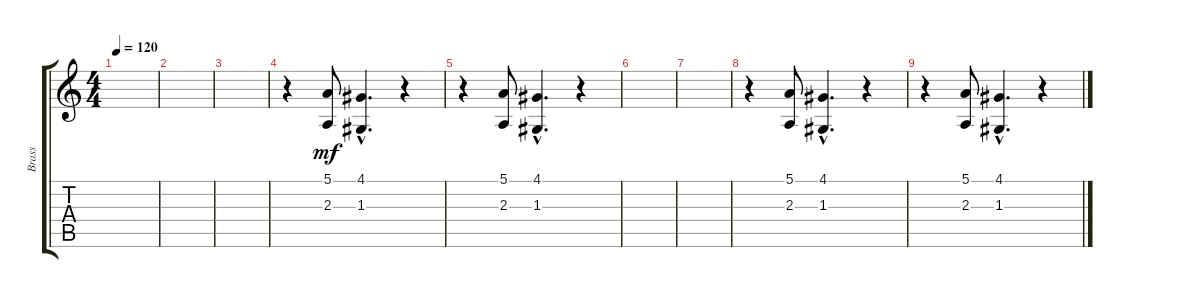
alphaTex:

\track ("Brass" "Brass") {instrument brasssection}
\staff {score tabs}
\tuning (E4 B3 G3 D3 A2 E2) {hide}
\ts (4 4)
\tempo 120
\clef g2
\ks c
|
|
|
r.4 (5.1 2.3).8{dy mf} (4.1{hac} 1.3{hac}).4{d} r.4 |
r.4 (5.1 2.3).8 (4.1{hac} 1.3{hac}).4{d} r.4 |
|
|
r.4 (5.1 2.3).8 (4.1{hac} 1.3{hac}).4{d} r.4 |
r.4 (5.1 2.3).8 (4.1{hac} 1.3{hac}).4{d} r.4
